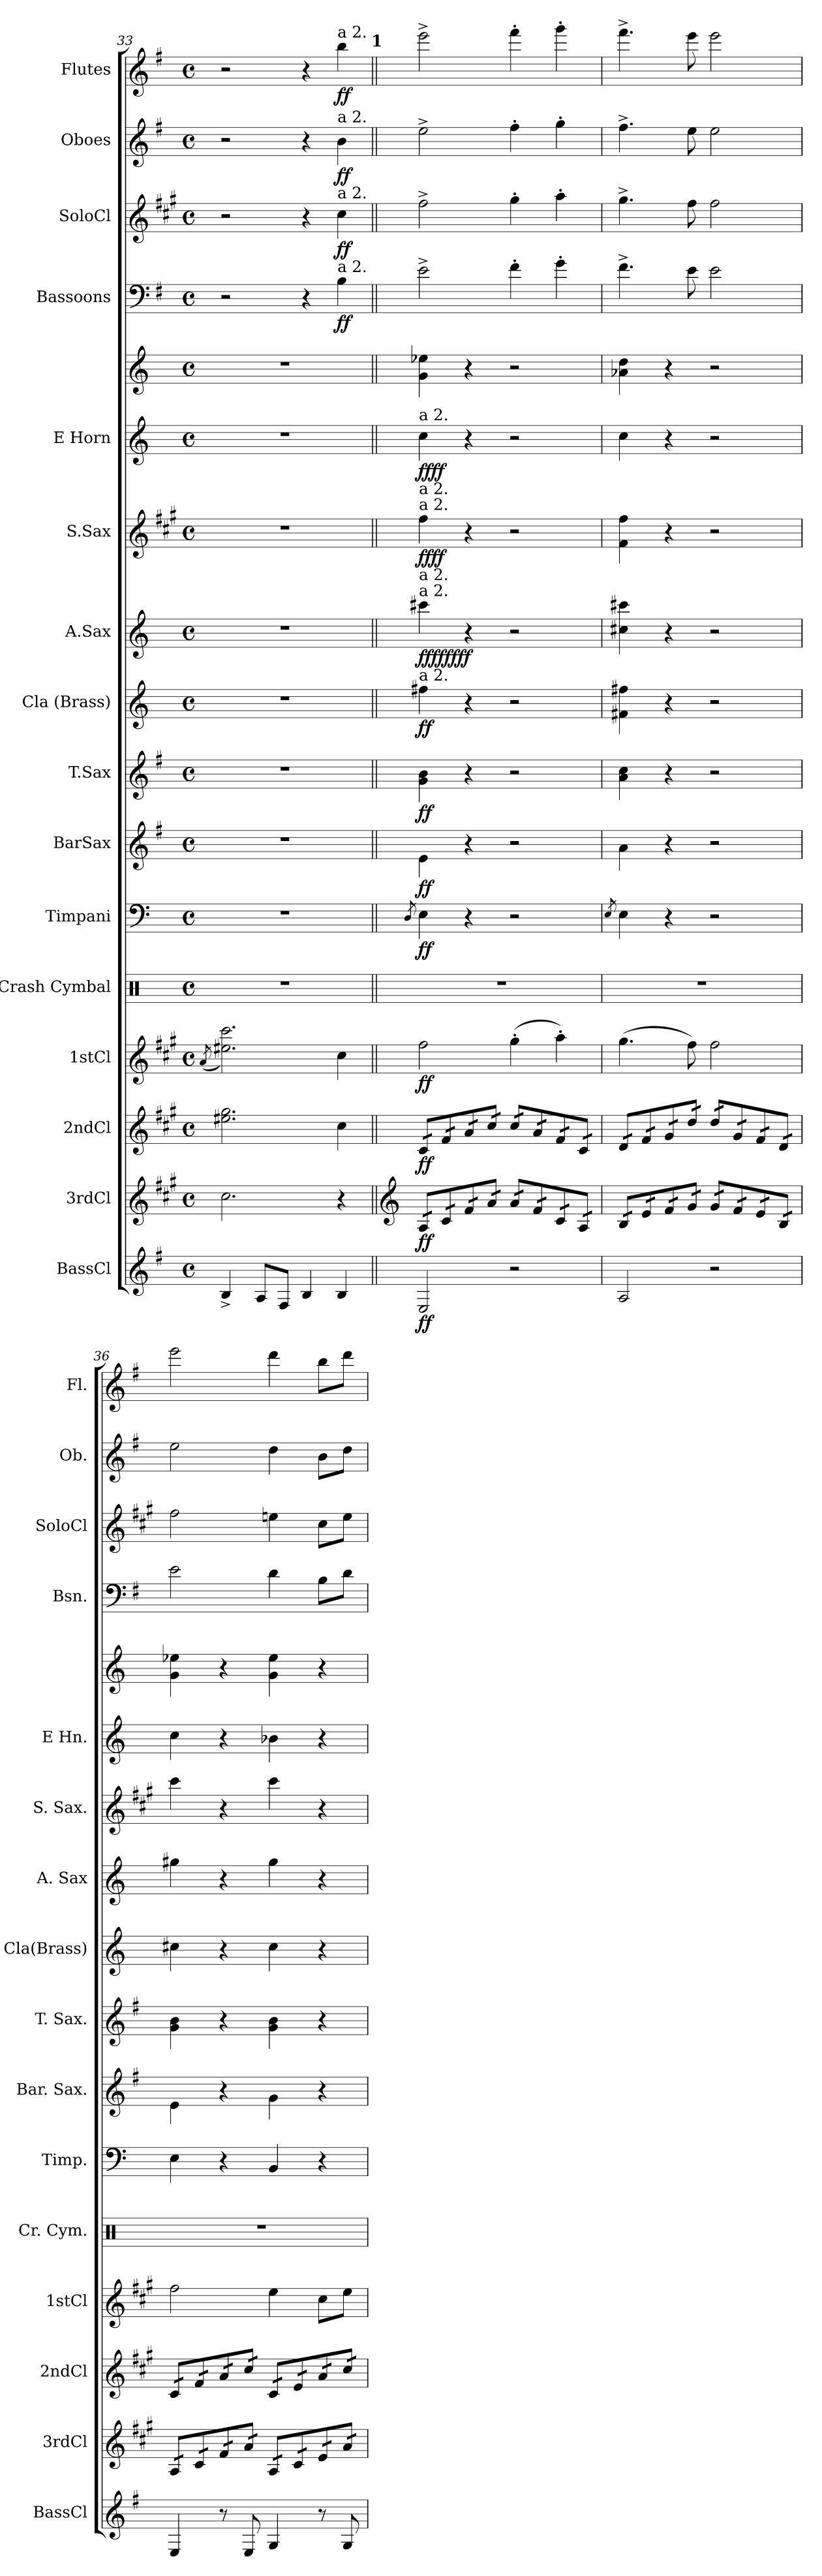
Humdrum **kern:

**kern	**dynam	**kern	**dynam	**kern	**dynam	**kern	**dynam	**kern	**kern	**dynam	**kern	**dynam	**kern	**dynam	**kern	**dynam	**kern	**dynam	**kern	**dynam	**kern	**kern	**dynam	**kern	**dynam	**kern	**dynam	**kern	**dynam	**kern	**dynam
*part16	*part16	*part15	*part15	*part14	*part14	*part13	*part13	*part12	*part11	*part11	*part10	*part10	*part9	*part9	*part8	*part8	*part7	*part7	*part6	*part6	*part5	*part5	*part5	*part4	*part4	*part3	*part3	*part2	*part2	*part1	*part1
*staff17	*staff17	*staff16	*staff16	*staff15	*staff15	*staff14	*staff14	*staff13	*staff12	*staff12	*staff11	*staff11	*staff10	*staff10	*staff9	*staff9	*staff8	*staff8	*staff7	*staff7	*staff6	*staff5	*staff5/6	*staff4	*staff4	*staff3	*staff3	*staff2	*staff2	*staff1	*staff1
*I"BassCl	*	*I"3rdCl	*	*I"2ndCl	*	*I"1stCl	*	*I"Crash Cymbal	*I"Timpani	*	*I"BarSax	*	*I"T.Sax	*	*I"Cla (Brass)	*	*I"A.Sax	*	*I"S.Sax	*	*I"E Horn	*	*	*I"Bassoons	*	*I"SoloCl	*	*I"Oboes	*	*I"Flutes	*
*I'BassCl	*	*I'3rdCl	*	*I'2ndCl	*	*I'1stCl	*	*I'Cr. Cym.	*I'Timp.	*	*I'Bar. Sax.	*	*I'T. Sax.	*	*I'Cla(Brass)	*	*I'A. Sax	*	*I'S. Sax.	*	*I'E Hn.	*	*	*I'Bsn.	*	*I'SoloCl	*	*I'Ob.	*	*I'Fl.	*
*clefG2	*	*clefG2	*	*clefG2	*	*clefG2	*	*clefX	*clefF4	*	*clefG2	*	*clefG2	*	*clefG2	*	*clefG2	*	*clefG2	*	*clefG2	*clefG2	*	*clefF4	*	*clefG2	*	*clefG2	*	*clefG2	*
*ITrd8c14	*	*ITrd1c2	*	*ITrd1c2	*	*ITrd1c2	*	*	*	*	*ITrd12c21	*	*ITrd8c14	*	*ITrd1c2	*	*ITrd5c9	*	*ITrd1c2	*	*ITrd5c8	*ITrd5c8	*	*	*	*ITrd1c2	*	*	*	*	*
*k[f#]	*	*k[f#]	*	*k[f#]	*	*k[f#]	*	*k[]	*k[]	*	*k[f#]	*	*k[f#]	*	*k[b-e-]	*	*k[b-e-a-]	*	*k[f#]	*	*k[f#c#g#d#]	*k[f#c#g#d#]	*	*k[f#]	*	*k[f#]	*	*k[f#]	*	*k[f#]	*
*M4/4	*	*M4/4	*	*M4/4	*	*M4/4	*	*M4/4	*M4/4	*	*M4/4	*	*M4/4	*	*M4/4	*	*M4/4	*	*M4/4	*	*M4/4	*M4/4	*	*M4/4	*	*M4/4	*	*M4/4	*	*M4/4	*
*met(c)	*	*met(c)	*	*met(c)	*	*met(c)	*	*met(c)	*met(c)	*	*met(c)	*	*met(c)	*	*met(c)	*	*met(c)	*	*met(c)	*	*met(c)	*met(c)	*	*met(c)	*	*met(c)	*	*met(c)	*	*met(c)	*
=33	=33	=33	=33	=33	=33	=33	=33	=33	=33	=33	=33	=33	=33	=33	=33	=33	=33	=33	=33	=33	=33	=33	=33	=33	=33	=33	=33	=33	=33	=33	=33
.	.	.	.	.	.	(>8qg/	.	.	.	.	.	.	.	.	.	.	.	.	.	.	.	.	.	.	.	.	.	.	.	.	.
4BB^/	.	2.b\	.	2.dd#X\ 2.ff#\	.	2.dd#X\ 2.bb\)	.	1r	1r	.	1r	.	1r	.	1r	.	1r	.	1r	.	1r	1r	.	2r	.	2r	.	2r	.	2r	.
8AA/L	.	.	.	.	.	.	.	.	.	.	.	.	.	.	.	.	.	.	.	.	.	.	.	.	.	.	.	.	.	.	.
8FF#/J	.	.	.	.	.	.	.	.	.	.	.	.	.	.	.	.	.	.	.	.	.	.	.	.	.	.	.	.	.	.	.
4BB/	.	.	.	.	.	.	.	.	.	.	.	.	.	.	.	.	.	.	.	.	.	.	.	4r	.	4r	.	4r	.	4r	.
!	!	!	!	!	!	!	!	!	!	!	!	!	!	!	!	!	!	!	!	!	!	!	!	!	!	!	!	!	!	!LO:TX:a:t=a 2.	!
!	!	!	!	!	!	!	!	!	!	!	!	!	!	!	!	!	!	!	!	!	!	!	!	!	!	!	!	!LO:TX:a:t=a 2.	!	!	!
!	!	!	!	!	!	!	!	!	!	!	!	!	!	!	!	!	!	!	!	!	!	!	!	!	!	!LO:TX:a:t=a 2.	!	!	!	!	!
!	!	!	!	!	!	!	!	!	!	!	!	!	!	!	!	!	!	!	!	!	!	!	!	!LO:TX:a:t=a 2.	!	!	!	!	!	!	!
!	!	!	!	!	!	!	!	!	!	!	!	!	!	!	!	!	!	!	!	!	!	!	!	!	!LO:DY:b	!	!LO:DY:b	!	!LO:DY:b	!	!LO:DY:b
4BB/	.	4r	.	4b\	.	4b\	.	.	.	.	.	.	.	.	.	.	.	.	.	.	.	.	.	4B\	ff	4b\	ff	4b\	ff	4bb\	ff
!!LO:REH:place=s1:a:B:enc=none:fs=18:t=1
=34||	=34||	=34||	=34||	=34||	=34||	=34||	=34||	=34||	=34||	=34||	=34||	=34||	=34||	=34||	=34||	=34||	=34||	=34||	=34||	=34||	=34||	=34||	=34||	=34||	=34||	=34||	=34||	=34||	=34||	=34||	=34||
*	*	*clefG2	*	*	*	*	*	*	*	*	*	*	*	*	*	*	*	*	*	*	*	*	*	*	*	*	*	*	*	*	*
.	.	.	.	.	.	.	.	.	8qD/	.	.	.	.	.	.	.	.	.	.	.	.	.	.	.	.	.	.	.	.	.	.
!	!	!	!	!	!	!	!	!	!	!	!	!	!	!	!	!	!	!	!	!	!LO:TX:a:t=a 2.	!	!	!	!	!	!	!	!	!	!
!	!	!	!	!	!	!	!	!	!	!	!	!	!	!	!	!	!	!	!LO:TX:a:t=a 2.	!	!	!	!	!	!	!	!	!	!	!	!
!	!	!	!	!	!	!	!	!	!	!	!	!	!	!	!	!	!	!	!LO:TX:a:t=a 2.	!	!	!	!	!	!	!	!	!	!	!	!
!	!	!	!	!	!	!	!	!	!	!	!	!	!	!	!	!	!LO:TX:a:t=a 2.	!	!	!	!	!	!	!	!	!	!	!	!	!	!
!	!	!	!	!	!	!	!	!	!	!	!	!	!	!	!	!	!LO:TX:a:t=a 2.	!	!	!	!	!	!	!	!	!	!	!	!	!	!
!	!	!	!	!	!	!	!	!	!	!	!	!	!	!	!LO:TX:a:t=a 2.	!	!	!	!	!	!	!	!	!	!	!	!	!	!	!	!
!	!LO:DY:b	!	!LO:DY:b	!	!LO:DY:b	!	!LO:DY:b	!	!	!LO:DY:b	!	!LO:DY:b	!	!LO:DY:b	!	!LO:DY:b	!	!LO:DY:b	!	!	!	!	!	!	!	!	!	!	!	!	!
!	!	!	!	!	!	!	!	!	!	!	!	!	!	!	!	!	!	!LO:DY:n=1:b	!	!	!	!	!	!	!	!	!	!	!	!	!
!	!	!	!	!	!	!	!	!	!	!	!	!	!	!	!	!	!	!LO:DY:n=2:b	!	!	!	!	!	!	!	!	!	!	!	!	!
!	!	!	!	!	!	!	!	!	!	!	!	!	!	!	!	!	!	!LO:DY:n=3:b	!	!LO:DY:b	!	!	!	!	!	!	!	!	!	!	!
!	!	!	!	!	!	!	!	!	!	!	!	!	!	!	!	!	!	!	!	!LO:DY:n=1:b	!	!	!LO:DY:b=2	!	!	!	!	!	!	!	!
!	!	!	!	!	!	!	!	!	!	!	!	!	!	!	!	!	!	!	!	!	!	!	!LO:DY:n=1:b	!	!	!	!	!	!	!	!
*	*	*tremolo	*	*	*	*	*	*	*	*	*	*	*	*	*	*	*	*	*	*	*	*	*	*	*	*	*	*	*	*	*
*	*	*	*	*tremolo	*	*	*	*	*	*	*	*	*	*	*	*	*	*	*	*	*	*	*	*	*	*	*	*	*	*	*
2EE/	ff	16G/LL	ff	16B/LL	ff	2ee\	ff	1r	4E\	ff	4E\	ff	4G\ 4B\	ff	4een\	ff	4een\	ff ff ff ff	4ee\	ff ff	4e\	4B\ 4gn\	ff ff	2e^\	.	2ee^\	.	2ee^\	.	2eee^\	.
.	.	16G/	.	16B/	.	.	.	.	.	.	.	.	.	.	.	.	.	.	.	.	.	.	.	.	.	.	.	.	.	.	.
.	.	16B/	.	16e/	.	.	.	.	.	.	.	.	.	.	.	.	.	.	.	.	.	.	.	.	.	.	.	.	.	.	.
.	.	16B/	.	16e/	.	.	.	.	.	.	.	.	.	.	.	.	.	.	.	.	.	.	.	.	.	.	.	.	.	.	.
.	.	16e/	.	16g/	.	.	.	.	4r	.	4r	.	4r	.	4r	.	4r	.	4r	.	4r	4r	.	.	.	.	.	.	.	.	.
.	.	16e/	.	16g/	.	.	.	.	.	.	.	.	.	.	.	.	.	.	.	.	.	.	.	.	.	.	.	.	.	.	.
.	.	16g/	.	16b/	.	.	.	.	.	.	.	.	.	.	.	.	.	.	.	.	.	.	.	.	.	.	.	.	.	.	.
.	.	16g/JJ	.	16b/JJ	.	.	.	.	.	.	.	.	.	.	.	.	.	.	.	.	.	.	.	.	.	.	.	.	.	.	.
2r	.	16g/LL	.	16b/LL	.	(>4ff#'\	.	.	2r	.	2r	.	2r	.	2r	.	2r	.	2r	.	2r	2r	.	4f#'\	.	4ff#'\	.	4ff#'\	.	4fff#'\	.
.	.	16g/	.	16b/	.	.	.	.	.	.	.	.	.	.	.	.	.	.	.	.	.	.	.	.	.	.	.	.	.	.	.
.	.	16e/	.	16g/	.	.	.	.	.	.	.	.	.	.	.	.	.	.	.	.	.	.	.	.	.	.	.	.	.	.	.
.	.	16e/	.	16g/	.	.	.	.	.	.	.	.	.	.	.	.	.	.	.	.	.	.	.	.	.	.	.	.	.	.	.
.	.	16B/	.	16e/	.	4gg'\)	.	.	.	.	.	.	.	.	.	.	.	.	.	.	.	.	.	4g'\	.	4gg'\	.	4gg'\	.	4ggg'\	.
.	.	16B/	.	16e/	.	.	.	.	.	.	.	.	.	.	.	.	.	.	.	.	.	.	.	.	.	.	.	.	.	.	.
.	.	16G/	.	16B/	.	.	.	.	.	.	.	.	.	.	.	.	.	.	.	.	.	.	.	.	.	.	.	.	.	.	.
.	.	16G/JJ	.	16B/JJ	.	.	.	.	.	.	.	.	.	.	.	.	.	.	.	.	.	.	.	.	.	.	.	.	.	.	.
=35	=35	=35	=35	=35	=35	=35	=35	=35	=35	=35	=35	=35	=35	=35	=35	=35	=35	=35	=35	=35	=35	=35	=35	=35	=35	=35	=35	=35	=35	=35	=35
.	.	.	.	.	.	.	.	.	8qE/	.	.	.	.	.	.	.	.	.	.	.	.	.	.	.	.	.	.	.	.	.	.
2AA/	.	16A/LL	.	16c/LL	.	(>4.ff#\	.	1r	4E\	.	4A\	.	4A\ 4c\	.	4en\ 4een\	.	4en\ 4een\	.	4e\ 4ee\	.	4e\	4cn\ 4f#\	.	4.f#^\	.	4.ff#^\	.	4.ff#^\	.	4.fff#^\	.
.	.	16A/	.	16c/	.	.	.	.	.	.	.	.	.	.	.	.	.	.	.	.	.	.	.	.	.	.	.	.	.	.	.
.	.	16d/	.	16e/	.	.	.	.	.	.	.	.	.	.	.	.	.	.	.	.	.	.	.	.	.	.	.	.	.	.	.
.	.	16d/	.	16e/	.	.	.	.	.	.	.	.	.	.	.	.	.	.	.	.	.	.	.	.	.	.	.	.	.	.	.
.	.	16e/	.	16f#/	.	.	.	.	4r	.	4r	.	4r	.	4r	.	4r	.	4r	.	4r	4r	.	.	.	.	.	.	.	.	.
.	.	16e/	.	16f#/	.	.	.	.	.	.	.	.	.	.	.	.	.	.	.	.	.	.	.	.	.	.	.	.	.	.	.
.	.	16f#/	.	16cc/	.	8ee\)	.	.	.	.	.	.	.	.	.	.	.	.	.	.	.	.	.	8e\	.	8ee\	.	8ee\	.	8eee\	.
.	.	16f#/JJ	.	16cc/JJ	.	.	.	.	.	.	.	.	.	.	.	.	.	.	.	.	.	.	.	.	.	.	.	.	.	.	.
2r	.	16f#/LL	.	16cc/LL	.	2ee\	.	.	2r	.	2r	.	2r	.	2r	.	2r	.	2r	.	2r	2r	.	2e\	.	2ee\	.	2ee\	.	2eee\	.
.	.	16f#/	.	16cc/	.	.	.	.	.	.	.	.	.	.	.	.	.	.	.	.	.	.	.	.	.	.	.	.	.	.	.
.	.	16e/	.	16f#/	.	.	.	.	.	.	.	.	.	.	.	.	.	.	.	.	.	.	.	.	.	.	.	.	.	.	.
.	.	16e/	.	16f#/	.	.	.	.	.	.	.	.	.	.	.	.	.	.	.	.	.	.	.	.	.	.	.	.	.	.	.
.	.	16d/	.	16e/	.	.	.	.	.	.	.	.	.	.	.	.	.	.	.	.	.	.	.	.	.	.	.	.	.	.	.
.	.	16d/	.	16e/	.	.	.	.	.	.	.	.	.	.	.	.	.	.	.	.	.	.	.	.	.	.	.	.	.	.	.
.	.	16A/	.	16c/	.	.	.	.	.	.	.	.	.	.	.	.	.	.	.	.	.	.	.	.	.	.	.	.	.	.	.
.	.	16A/JJ	.	16c/JJ	.	.	.	.	.	.	.	.	.	.	.	.	.	.	.	.	.	.	.	.	.	.	.	.	.	.	.
=36	=36	=36	=36	=36	=36	=36	=36	=36	=36	=36	=36	=36	=36	=36	=36	=36	=36	=36	=36	=36	=36	=36	=36	=36	=36	=36	=36	=36	=36	=36	=36
4EE/	.	16G/LL	.	16B/LL	.	2ee\	.	1r	4E\	.	4E\	.	4G\ 4B\	.	4bn\	.	4bn\	.	4bb\	.	4e\	4B\ 4gn\	.	2e\	.	2ee\	.	2ee\	.	2eee\	.
.	.	16G/	.	16B/	.	.	.	.	.	.	.	.	.	.	.	.	.	.	.	.	.	.	.	.	.	.	.	.	.	.	.
.	.	16B/	.	16e/	.	.	.	.	.	.	.	.	.	.	.	.	.	.	.	.	.	.	.	.	.	.	.	.	.	.	.
.	.	16B/	.	16e/	.	.	.	.	.	.	.	.	.	.	.	.	.	.	.	.	.	.	.	.	.	.	.	.	.	.	.
8r	.	16e/	.	16g/	.	.	.	.	4r	.	4r	.	4r	.	4r	.	4r	.	4r	.	4r	4r	.	.	.	.	.	.	.	.	.
.	.	16e/	.	16g/	.	.	.	.	.	.	.	.	.	.	.	.	.	.	.	.	.	.	.	.	.	.	.	.	.	.	.
8EE/	.	16g/	.	16b/	.	.	.	.	.	.	.	.	.	.	.	.	.	.	.	.	.	.	.	.	.	.	.	.	.	.	.
.	.	16g/JJ	.	16b/JJ	.	.	.	.	.	.	.	.	.	.	.	.	.	.	.	.	.	.	.	.	.	.	.	.	.	.	.
4GG/	.	16G/LL	.	16B/LL	.	4dd\	.	.	4BB/	.	4G\	.	4G\ 4B\	.	4b\	.	4b\	.	4bb\	.	4dn\	4B\ 4g\	.	4d\	.	4ddn\	.	4dd\	.	4ddd\	.
.	.	16G/	.	16B/	.	.	.	.	.	.	.	.	.	.	.	.	.	.	.	.	.	.	.	.	.	.	.	.	.	.	.
.	.	16B/	.	16d/	.	.	.	.	.	.	.	.	.	.	.	.	.	.	.	.	.	.	.	.	.	.	.	.	.	.	.
.	.	16B/	.	16d/	.	.	.	.	.	.	.	.	.	.	.	.	.	.	.	.	.	.	.	.	.	.	.	.	.	.	.
8r	.	16d/	.	16g/	.	8b\L	.	.	4r	.	4r	.	4r	.	4r	.	4r	.	4r	.	4r	4r	.	8B\L	.	8b\L	.	8b\L	.	8bb\L	.
.	.	16d/	.	16g/	.	.	.	.	.	.	.	.	.	.	.	.	.	.	.	.	.	.	.	.	.	.	.	.	.	.	.
8GG/	.	16g/	.	16b/	.	8dd\J	.	.	.	.	.	.	.	.	.	.	.	.	.	.	.	.	.	8d\J	.	8dd\J	.	8dd\J	.	8ddd\J	.
.	.	16g/JJ	.	16b/JJ	.	.	.	.	.	.	.	.	.	.	.	.	.	.	.	.	.	.	.	.	.	.	.	.	.	.	.
*	*	*	*	*Xtremolo	*	*	*	*	*	*	*	*	*	*	*	*	*	*	*	*	*	*	*	*	*	*	*	*	*	*	*
*	*	*Xtremolo	*	*	*	*	*	*	*	*	*	*	*	*	*	*	*	*	*	*	*	*	*	*	*	*	*	*	*	*	*
=	=	=	=	=	=	=	=	=	=	=	=	=	=	=	=	=	=	=	=	=	=	=	=	=	=	=	=	=	=	=	=
*-	*-	*-	*-	*-	*-	*-	*-	*-	*-	*-	*-	*-	*-	*-	*-	*-	*-	*-	*-	*-	*-	*-	*-	*-	*-	*-	*-	*-	*-	*-	*-
